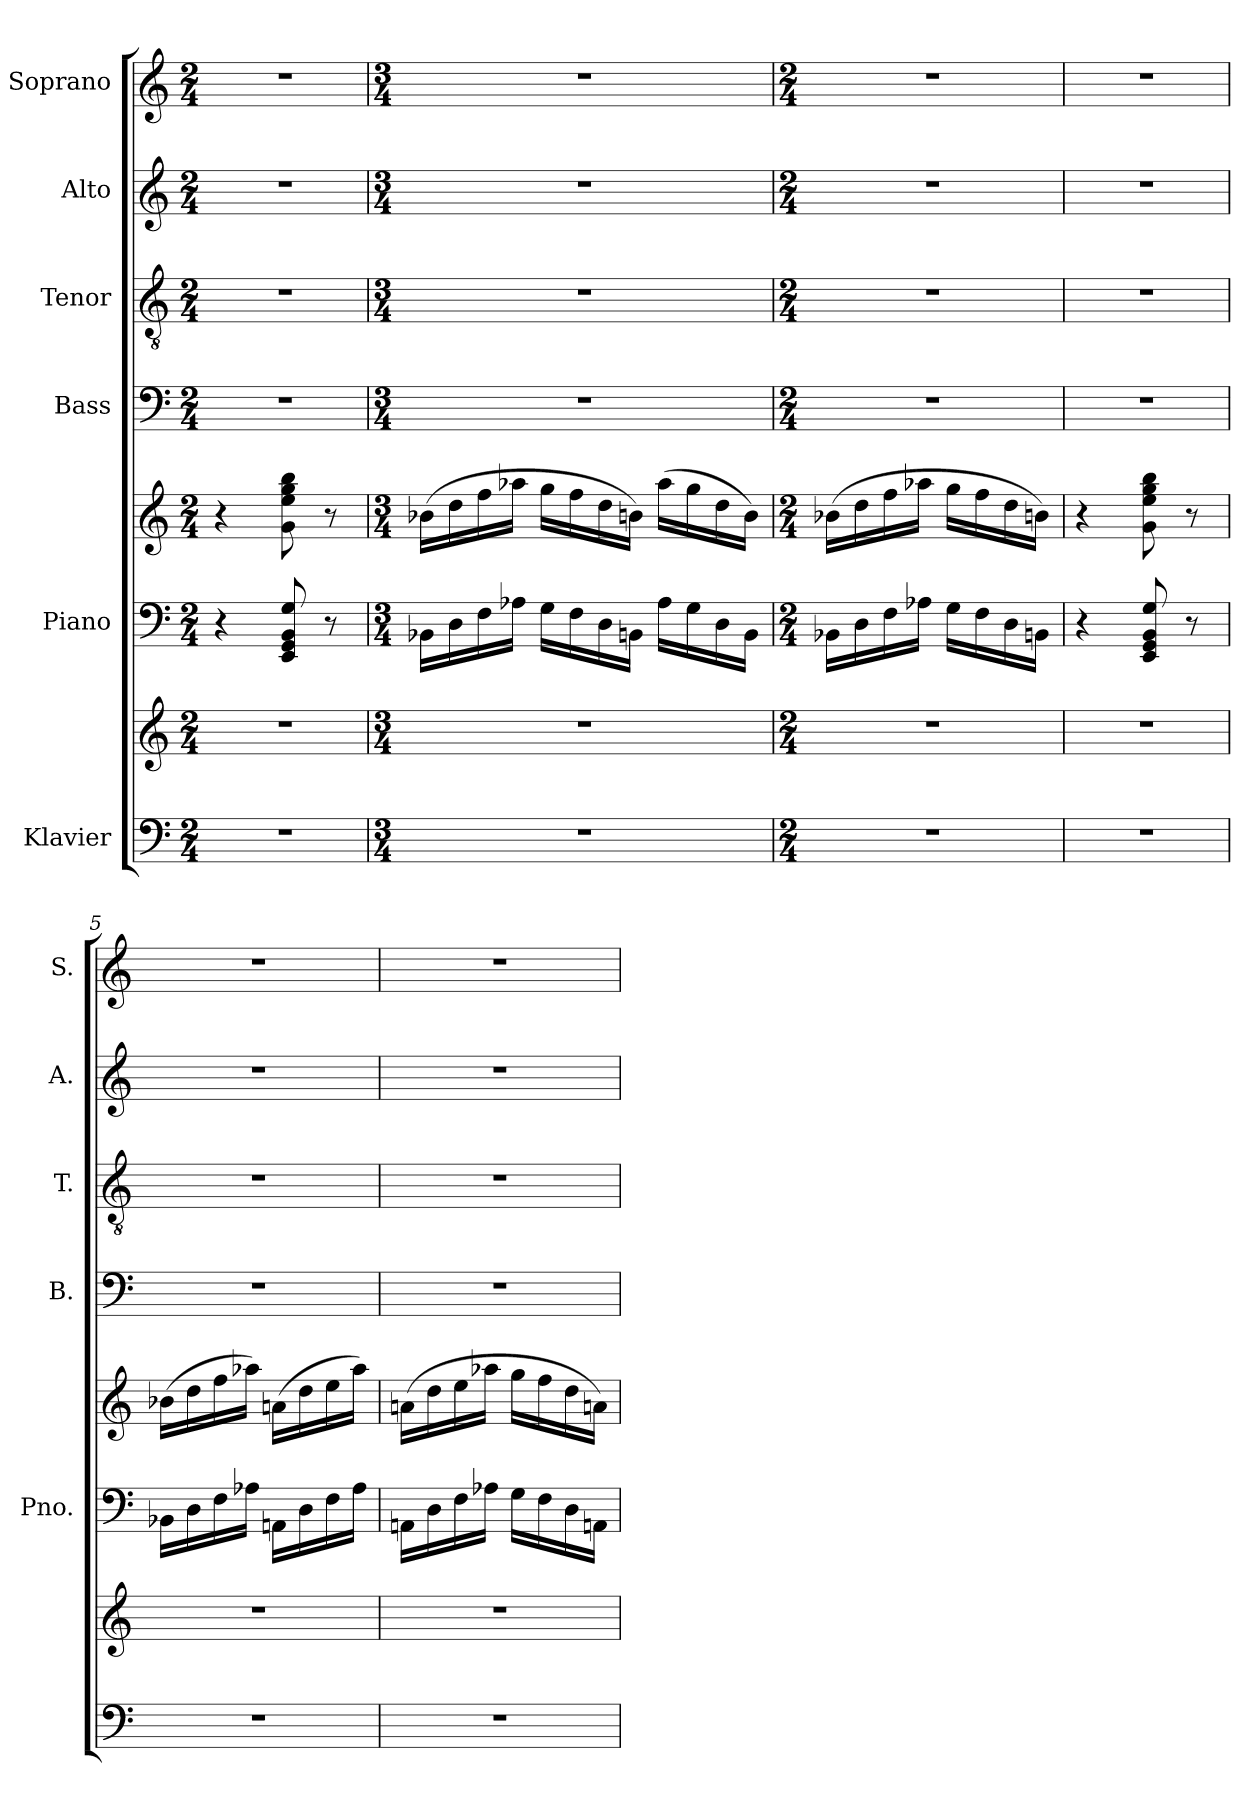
**kern	**kern	**kern	**kern	**dynam	**kern	**kern	**kern	**kern
*part6	*part6	*part5	*part5	*part5	*part4	*part3	*part2	*part1
*staff8	*staff7	*staff6	*staff5	*staff5/6	*staff4	*staff3	*staff2	*staff1
*I"Klavier	*	*I"Piano	*	*	*I"Bass	*I"Tenor	*I"Alto	*I"Soprano
*	*	*I'Pno.	*	*	*I'B.	*I'T.	*I'A.	*I'S.
*clefF4	*clefG2	*clefF4	*clefG2	*	*clefF4	*clefGv2	*clefG2	*clefG2
*k[]	*k[]	*k[]	*k[]	*	*k[]	*k[]	*k[]	*k[]
*M2/4	*M2/4	*M2/4	*M2/4	*	*M2/4	*M2/4	*M2/4	*M2/4
*MM92	*MM92	*MM92	*MM92	*	*MM92	*MM92	*MM92	*MM92
=1	=1	=1	=1	=1	=1	=1	=1	=1
2r	2r	4r	4r	.	2r	2r	2r	2r
!	!	!	!	!LO:DY:b=2	!	!	!	!
!	!	!	!	!LO:DY:n=1:b	!	!	!	!
.	.	8EE/ 8GG/ 8BB/ 8G/	8g\ 8ee\ 8gg\ 8bb\	mf mf	.	.	.	.
.	.	8r	8r	.	.	.	.	.
=2	=2	=2	=2	=2	=2	=2	=2	=2
*M3/4	*M3/4	*M3/4	*M3/4	*	*M3/4	*M3/4	*M3/4	*M3/4
!	!	!	!	!LO:DY:b=2	!	!	!	!
!	!	!	!	!LO:DY:n=1:b=2	!	!	!	!
!	!	!	!	!LO:DY:n=2:b	!	!	!	!
2.r	2.r	16BB-X\LL	(>16b-X\LL	p other-dynamics p	2.r	2.r	2.r	2.r
.	.	16D\	16dd\	.	.	.	.	.
.	.	16F\	16ff\	.	.	.	.	.
.	.	16A-X\JJ	16aa-X\JJ	.	.	.	.	.
.	.	16G\LL	16gg\LL	.	.	.	.	.
.	.	16F\	16ff\	.	.	.	.	.
.	.	16D\	16dd\	.	.	.	.	.
.	.	16BBn\JJ	16bn\JJ)	.	.	.	.	.
.	.	16A-\LL	(>16aa-\LL	.	.	.	.	.
.	.	16G\	16gg\	.	.	.	.	.
.	.	16D\	16dd\	.	.	.	.	.
.	.	16BB\JJ	16b\JJ)	.	.	.	.	.
=3	=3	=3	=3	=3	=3	=3	=3	=3
*M2/4	*M2/4	*M2/4	*M2/4	*	*M2/4	*M2/4	*M2/4	*M2/4
2r	2r	16BB-X\LL	(>16b-X\LL	.	2r	2r	2r	2r
.	.	16D\	16dd\	.	.	.	.	.
.	.	16F\	16ff\	.	.	.	.	.
.	.	16A-X\JJ	16aa-X\JJ	.	.	.	.	.
.	.	16G\LL	16gg\LL	.	.	.	.	.
.	.	16F\	16ff\	.	.	.	.	.
.	.	16D\	16dd\	.	.	.	.	.
.	.	16BBn\JJ	16bn\JJ)	.	.	.	.	.
=4	=4	=4	=4	=4	=4	=4	=4	=4
2r	2r	4r	4r	.	2r	2r	2r	2r
!	!	!	!	!LO:DY:b=2	!	!	!	!
!	!	!	!	!LO:DY:n=1:b	!	!	!	!
.	.	8EE/ 8GG/ 8BB/ 8G/	8g\ 8ee\ 8gg\ 8bb\	mf mf	.	.	.	.
.	.	8r	8r	.	.	.	.	.
=5	=5	=5	=5	=5	=5	=5	=5	=5
!	!	!	!	!LO:DY:b=2	!	!	!	!
!	!	!	!	!LO:DY:n=1:b=2	!	!	!	!
!	!	!	!	!LO:DY:n=2:b	!	!	!	!
2r	2r	16BB-X\LL	(>16b-X\LL	p other-dynamics p	2r	2r	2r	2r
.	.	16D\	16dd\	.	.	.	.	.
.	.	16F\	16ff\	.	.	.	.	.
.	.	16A-X\JJ	16aa-X\JJ)	.	.	.	.	.
!	!	!	!	!LO:DY:n=3:b=2	!	!	!	!
!	!	!	!	!LO:DY:n=4:b=2	!	!	!	!
.	.	16AAn\LL	(>16an\LL	p other-dynamics	.	.	.	.
.	.	16D\	16dd\	.	.	.	.	.
.	.	16F\	16ee\	.	.	.	.	.
.	.	16A-\JJ	16aa-\JJ)	.	.	.	.	.
=6	=6	=6	=6	=6	=6	=6	=6	=6
!	!	!	!	!LO:DY:b=2	!	!	!	!
!	!	!	!	!LO:DY:n=1:b=2	!	!	!	!
2r	2r	16AAn\LL	(>16an\LL	p other-dynamics	2r	2r	2r	2r
.	.	16D\	16dd\	.	.	.	.	.
.	.	16F\	16ee\	.	.	.	.	.
.	.	16A-X\JJ	16aa-X\JJ	.	.	.	.	.
.	.	16G\LL	16gg\LL	.	.	.	.	.
.	.	16F\	16ff\	.	.	.	.	.
.	.	16D\	16dd\	.	.	.	.	.
.	.	16AAn\JJ	16an\JJ)	.	.	.	.	.
=	=	=	=	=	=	=	=	=
*-	*-	*-	*-	*-	*-	*-	*-	*-
